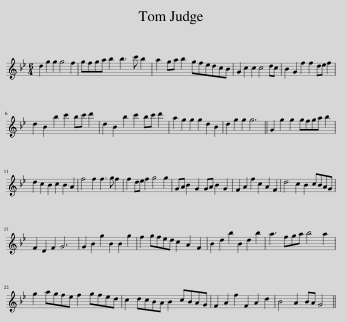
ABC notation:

X:1
L:1/8
M:6/4
I:linebreak $
K:Gmin
V:1 treble
V:1
 d2 g2 g2 g4 f2 | gfga b2 b3 c' b2 | a2 ga b2 gfedcB | G2 c2 c2 c4 dc | B2 G2 f2 f2 de f2 |$ %5
 d2 B2 b2 c'2 bc' d'2 | d2 B2 b2 c'2 bc' d'2 | a2 g2 g2 g2 d2 B2 | d2 g2 g2 g6 || G2 g2 g2 gfga b2 |$ %10
 d2 c2 B2 c2 B2 A2 | f4 f2 f3 g f2 | f2 de f2 g4 g2 | GA B2 G2 GA B2 G2 | F2 A2 f2 c2 A2 F2 | %15
 d4 c2 B2 cBAG |$ F2 D2 F2 G6 | G2 B2 g2 B2 B2 g2 | f2 gfed c2 A2 F2 | B2 d2 b2 B2 d2 b2 | %20
 a3 fga b4 a2 |$ g2 agfe f2 gfed | c2 dcBA B2 cBAG | F2 A2 f2 F2 A2 d2 | B4 A2 BA G4 || %25
